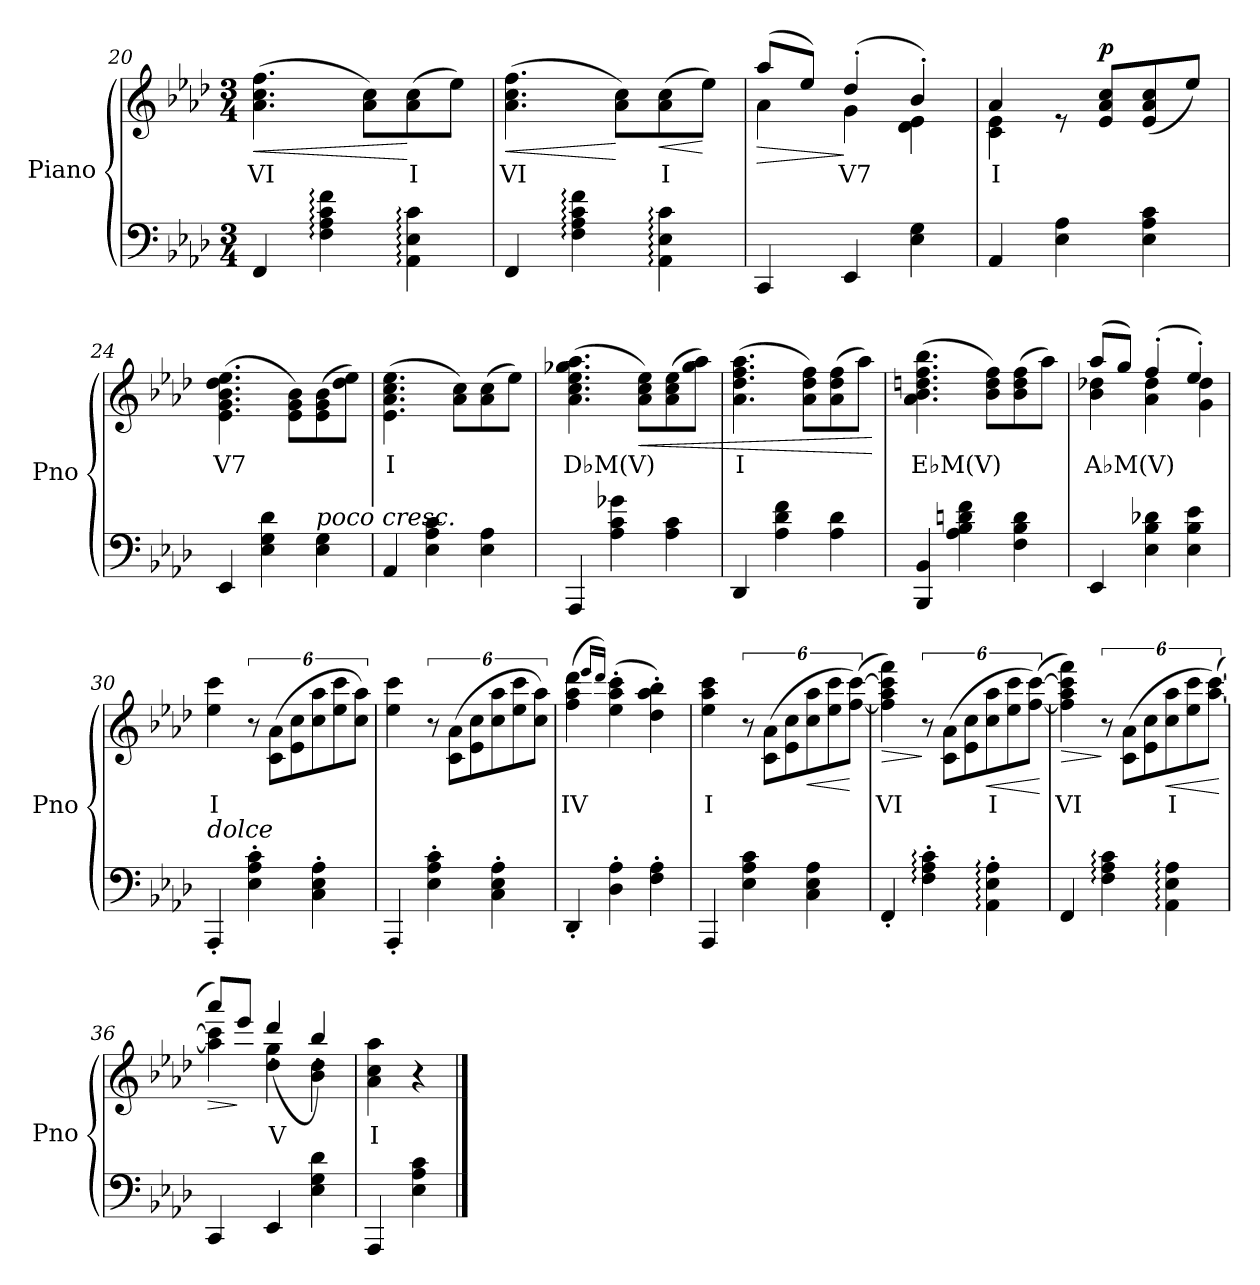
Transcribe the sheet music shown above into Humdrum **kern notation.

**kern	**kern	**text	**dynam
*part1	*part1	*part1	*part1
*staff2	*staff1	*staff1	*staff1/2
*I"Piano	*	*	*
*I'Pno	*	*	*
!!LO:PB:g=z
*clefF4	*clefG2	*	*
*k[b-e-a-d-]	*k[b-e-a-d-]	*	*
*M3/4	*M3/4	*	*
=20	=20	=20	=20
!	!	!LO:LY:b	!LO:HP:b
!	!	!	!LO:HP:n=1:b
4FF/	(>4.a-\ 4.cc\ 4.ff\	VI	> <
4F\: 4A-\: 4c\: 4f\:	.	.	.
.	8a-\ 8cc\L)	.	]
!	!	!LO:LY:b	!
4AA-\: 4E-\: 4c\:	(>8a-\ 8cc\	I	[
.	8ee-\J)	.	.
=21	=21	=21	=21
!	!	!LO:LY:b	!LO:HP:b
!	!	!	!LO:HP:n=1:b
4FF/	(>4.a-\ 4.cc\ 4.ff\	VI	< >
4F\: 4A-\: 4c\: 4f\:	.	.	.
.	8a-\ 8cc\L)	.	[
!	!	!LO:LY:b	!LO:HP:n=1:b
4AA-\: 4E-\: 4c\:	(>8a-\ 8cc\	I	] <
.	8ee-\J)	.	[
=22	=22	=22	=22
!	!	!	!LO:HP:b
*	*^	*	*
4CC</	(>8aa-/L	4a-\	.	>
.	8ee-/J)	.	.	.
!	!	!	!LO:LY:b	!
4EE-</	(>4dd-'/	4g\	V7	]
4E-\ 4G\	4b-'/)	4d-\ 4e-\	.	.
=23	=23	=23	=23	=23
!	!	!	!LO:LY:b	!
4AA-/	4a-/	4c\ 4e-\	I	.
4E-\ 4A-\	8re	2ryy	.	.
!	!	!	!	!LO:DY:b
.	8e-/ 8a-/ 8cc/L	.	.	p
4E-\ 4A-\ 4c\	(<8e-/ 8a-/ 8cc/	.	.	.
.	8ee-/J)	.	.	.
*	*v	*v	*	*
=24	=24	=24	=24
!	!	!LO:LY:b	!
4EE-/	(>4.e-\ 4.g\ 4.b-\ 4.dd-\ 4.ee-\	V7	.
4E-\ 4G\ 4d-\	.	.	.
.	8e-\ 8g\ 8b-\L)	.	.
!LO:TX:a:i:t=poco cresc.	!	!	!
4E-\ 4G\	(>8e-\ 8g\ 8b-\	.	.
.	8dd-\ 8ee-\J)	.	.
=25	=25	=25	=25
!	!	!LO:LY:b	!
4AA-/	(>4.e-\ 4.a-\ 4.cc\ 4.ee-\	I	.
4E-\ 4A-\ 4c\	.	.	.
.	8a-\ 8cc\L)	.	.
4E-\ 4A-\	(>8a-\ 8cc\	.	.
.	8ee-\J)	.	.
!!LO:PB:g=z
=26	=26	=26	=26
!	!	!LO:LY:b	!
4AAA-/	(>4.a-\ 4.cc\ 4.ee-\ 4.gg-X\ 4.aa-\	D♭M(V)	.
4A-\ 4c\ 4g-X\	.	.	.
!	!	!	!LO:HP:b
.	8a-\ 8cc\ 8ee-\L)	.	<
4A-\ 4c\	(>8a-\ 8cc\ 8ee-\	.	.
.	8gg-\ 8aa-\J)	.	.
=27	=27	=27	=27
!	!	!LO:LY:b	!
4DD-/	(>4.a-\ 4.dd-\ 4.ff\ 4.aa-\	I	.
4A-\ 4d-\ 4f\	.	.	.
.	8a-\ 8dd-\ 8ff\L)	.	.
4A-\ 4d-\	(>8a-\ 8dd-\ 8ff\	.	.
.	8aa-\J)	.	.
.	.	.	[
=28	=28	=28	=28
!	!	!LO:LY:b	!
4BBB-/ 4BB-/	(>4.a-\ 4.b-\ 4.ddn\ 4.ff\ 4.bb-\	E♭M(V)	.
4A-\ 4B-\ 4dn\ 4f\	.	.	.
.	8b-\ 8dd\ 8ff\L)	.	.
4F\ 4B-\ 4d\	(>8b-\ 8dd\ 8ff\	.	.
.	8aa-\J)	.	.
=29	=29	=29	=29
!	!	!LO:LY:b	!
*	*^	*	*
4EE-/	(>8aa-/L	4b-\ 4dd-X\	A♭M(V)	.
.	8gg/J)	.	.	.
4E-\ 4B-\ 4d-X\	(>4ff'/	4a-\ 4dd-\	.	.
4E-\ 4B-\ 4e-\	4ee-'/)	4g\ 4dd-\	.	.
=30	=30	=30	=30	=30
!LO:TX:a:i:t=dolce	!	!	!	!
!	!	!	!LO:LY:b	!
*	*v	*v	*	*
4AAA-'/	4ee-\ 4ccc\	I	.
4E-\' 4A-\' 4c\'	12r	.	.
.	(>12c\ 12a-\L	.	.
.	12e-\ 12cc\	.	.
*	*Xbrackettup	*	*
4C\' 4E-\' 4A-\'	12cc\ 12aa-\	.	.
.	12ee-\ 12ccc\	.	.
.	12cc\ 12aa-\J)	.	.
=31	=31	=31	=31
4AAA-'/	4ee-\ 4ccc\	.	.
*	*brackettup	*	*
4E-\' 4A-\' 4c\'	12r	.	.
.	(>12c\ 12a-\L	.	.
.	12e-\ 12cc\	.	.
*	*Xbrackettup	*	*
4C\' 4E-\' 4A-\'	12cc\ 12aa-\	.	.
.	12ee-\ 12ccc\	.	.
.	12cc\ 12aa-\J)	.	.
!!LO:LB:g=z
=32	=32	=32	=32
!	!	!LO:LY:b	!
4DD-'/	(>4ff\ 4aa-\ 4ddd-\	IV	.
.	16qeee-/LL	.	.
.	16qddd-/JJ)	.	.
4D-\' 4A-\'	(>4ee-\' 4aa-\' 4ccc\'	.	.
4F\' 4A-\'	4dd-\' 4aa-\' 4bb-\')	.	.
=33	=33	=33	=33
!	!	!LO:LY:b	!
4AAA-/	4ee-\ 4aa-\ 4ccc\	I	.
*	*brackettup	*	*
4E-\ 4A-\ 4c\	12r	.	.
.	(>12c\ 12a-\L	.	.
.	12e-\ 12cc\	.	.
*	*Xbrackettup	*	*
!	!	!	!LO:HP:b
4C\ 4E-\ 4A-\	12cc\ 12aa-\	.	<
.	12ee-\ 12ccc\	.	.
.	(>[12ff\ [12ccc\J)	.	[
=34	=34	=34	=34
!	!	!LO:LY:b	!LO:HP:b
4FF'/	4ff\] 4aa-\ 4ccc\] 4fff\)	VI	>
*	*brackettup	*	*
4F\:' 4A-\:' 4c\:'	12r	.	]
.	(>12c\ 12a-\L	.	.
.	12e-\ 12cc\	.	.
*	*Xbrackettup	*	*
!	!	!LO:LY:b	!LO:HP:b
4AA-\:' 4E-\:' 4A-\:'	12cc\ 12aa-\	I	<
.	12ee-\ 12ccc\	.	.
.	(>[12ff\ [12ccc\J)	.	.
.	.	.	[
=35	=35	=35	=35
!	!	!LO:LY:b	!LO:HP:b
4FF/	4ff\] 4aa-\ 4ccc\] 4fff\)	VI	>
*	*brackettup	*	*
4F\: 4A-\: 4c\:	12r	.	]
.	(>12c\ 12a-\L	.	.
.	12e-\ 12cc\	.	.
*	*Xbrackettup	*	*
!	!	!LO:LY:b	!LO:HP:b
4AA-\: 4E-\: 4A-\:	12cc\ 12aa-\	I	<
.	12ee-\ 12ccc\	.	.
.	(>[12aa-\ [12ccc\J)	.	.
.	.	.	[
=36	=36	=36	=36
!	!	!	!LO:HP:b
*	*^	*	*
4CC/	4aa-\] 4ccc\]	8aaa-/L)	.	>
.	.	8eee-/J	.	]
!	!	!	!LO:LY:b	!
4EE-/	4dd-\ 4gg\	(>4ddd-'/	V	.
4E-\ 4G\ 4d-\	4b-\ 4dd-\	4bb-'/)	.	.
=37	=37	=37	=37	=37
!	!	!	!LO:LY:b	!
*	*v	*v	*	*
4AAA-/	4a-\ 4cc\ 4aa-\	I	.
4E-\ 4A-\ 4c\	4r	.	.
==	==	==	==
*-	*-	*-	*-
